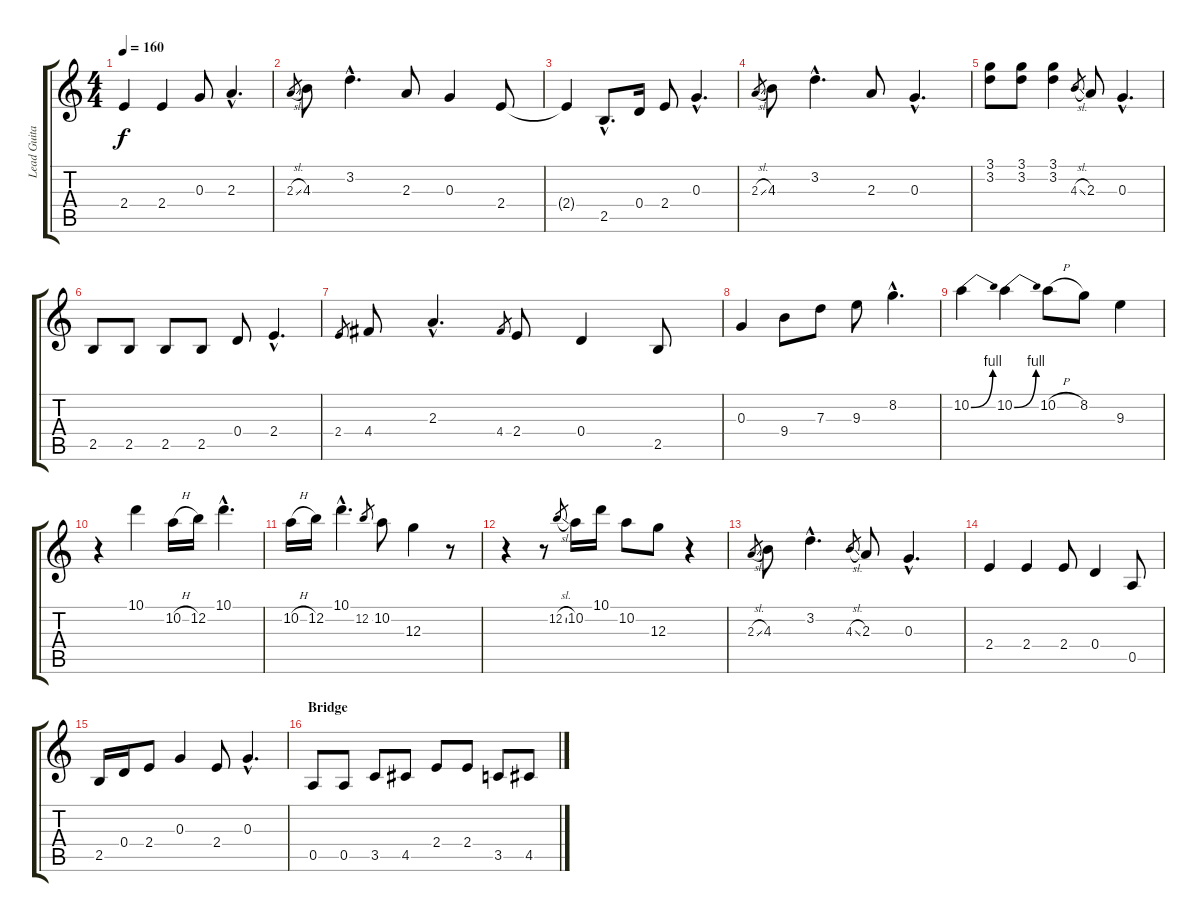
\track ("Lead Guitar" "Lead Guita") {instrument electricguitarclean}
\staff {score tabs}
\tuning (E4 B3 G3 D3 A2 E2) {hide}
\ts (4 4)
\tempo 160
\clef g2
\ks c
2.4.4{dy f} 2.4.4 0.3.8 2.3{hac}.4{d} |
2.3{sl}.8{gr} 4.3.8 3.2{hac}.4{d} 2.3.8 0.3.4 2.4.8 |
2.4{t}.4 2.5{hac}.8{d} 0.4.16 2.4.8 0.3{hac}.4{d} |
2.3{sl}.8{gr} 4.3.8 3.2{hac}.4{d} 2.3.8 0.3{hac}.4{d} |
(3.1 3.2).8 (3.1 3.2).8 (3.1 3.2).4 4.3{sl}.8{gr} 2.3.8 0.3{hac}.4{d} |
2.5.8 2.5.8 2.5.8 2.5.8 0.4.8 2.4{hac}.4{d} |
2.4.8{gr} 4.4.8 2.3{hac}.4{d} 4.4.8{gr} 2.4.8 0.4.4 2.5.8 |
0.3.4 9.4.8 7.3.8 9.3.8 8.2{hac}.4{d} |
10.2{be (bend 0 0 60 4)}.4 10.2{be (bend 0 0 60 4)}.4 10.2{h}.8 8.2.8 9.3.4 |
r.4 10.1.4 10.2{h}.16 12.2.16 10.1{hac}.4{d} |
10.2{h}.16 12.2.16 10.1{hac}.4{d} 12.2.8{gr} 10.2.8 12.3.4 r.8 |
r.4 r.8 12.2{sl}.8{gr} 10.2.16 10.1.16 10.2.8 12.3.8 r.4 |
2.3{sl}.8{gr} 4.3.8 3.2{hac}.4{d} 4.3{sl}.8{gr} 2.3.8 0.3{hac}.4{d} |
2.4.4 2.4.4 2.4.8 0.4.4 0.5.8 |
2.5.16 0.4.16 2.4.8 0.3.4 2.4.8 0.3{hac}.4{d} |
\section ("" "Bridge")
0.5.8{volume 13} 0.5.8 3.5.8 4.5.8 2.4.8 2.4.8 3.5.8 4.5.8
